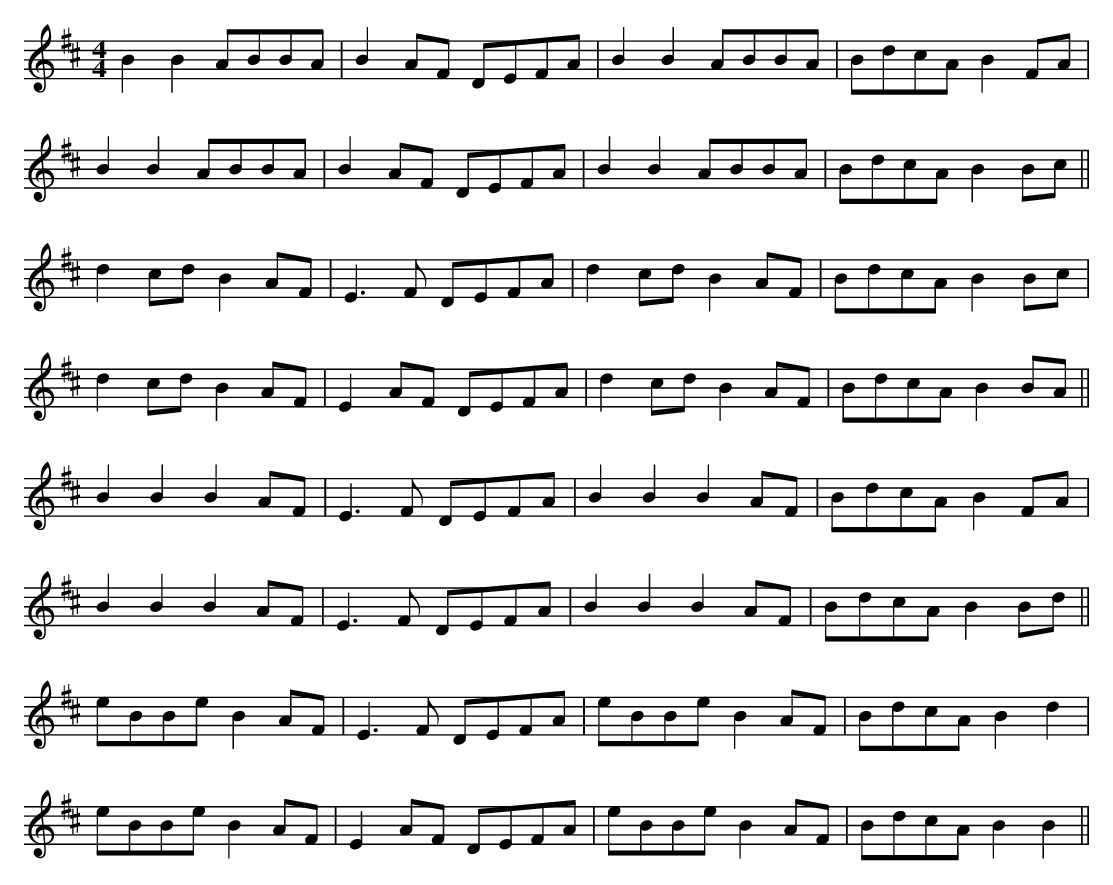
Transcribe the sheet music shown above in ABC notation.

X:1
M:4/4
K:Bmin
B2 B2 ABBA|B2AF DEFA|B2 B2 ABBA|BdcA B2FA|
B2 B2 ABBA|B2AF DEFA|B2 B2 ABBA|BdcA B2Bc||
d2cd B2AF|E3F DEFA|d2cd B2AF|BdcA B2Bc|
d2cd B2AF|E2AF DEFA|d2cd B2AF|BdcA B2BA||
B2 B2 B2AF|E3F DEFA|B2 B2 B2AF|BdcA B2FA|
B2 B2 B2AF|E3F DEFA|B2 B2 B2AF|BdcA B2Bd||
eBBe B2AF|E3F DEFA|eBBe B2AF|BdcA B2d2|
eBBe B2AF|E2AF DEFA|eBBe B2AF|BdcA B2B2||
